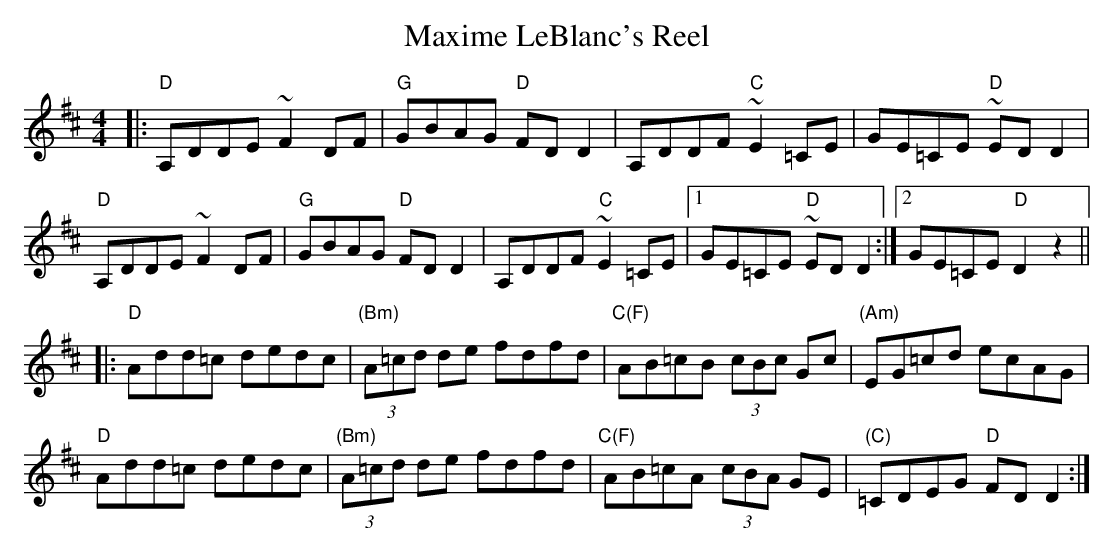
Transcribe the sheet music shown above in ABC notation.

X:1
T: Maxime LeBlanc's Reel
M: 4/4
L: 1/8
K: D
|:\
"D"A,DDE ~F2DF|"G"GBAG "D"FDD2|\
A,DDF "C"~E2=CE|GE=CE "D"~EDD2|
"D"A,DDE ~F2DF|"G"GBAG "D"FDD2|\
A,DDF "C"~E2=CE|1GE=CE "D"~EDD2:|2GE=CE "D"D2z2||
|:\
"D"Add=c dedc|"(Bm)"(3A=cd de fdfd|\
"C(F)"AB=cB (3cBc Gc|"(Am)"EG=cd ecAG|
"D"Add=c dedc|"(Bm)"(3A=cd de fdfd|\
"C(F)"AB=cA (3cBA GE|"(C)"=CDEG "D"FDD2:|
